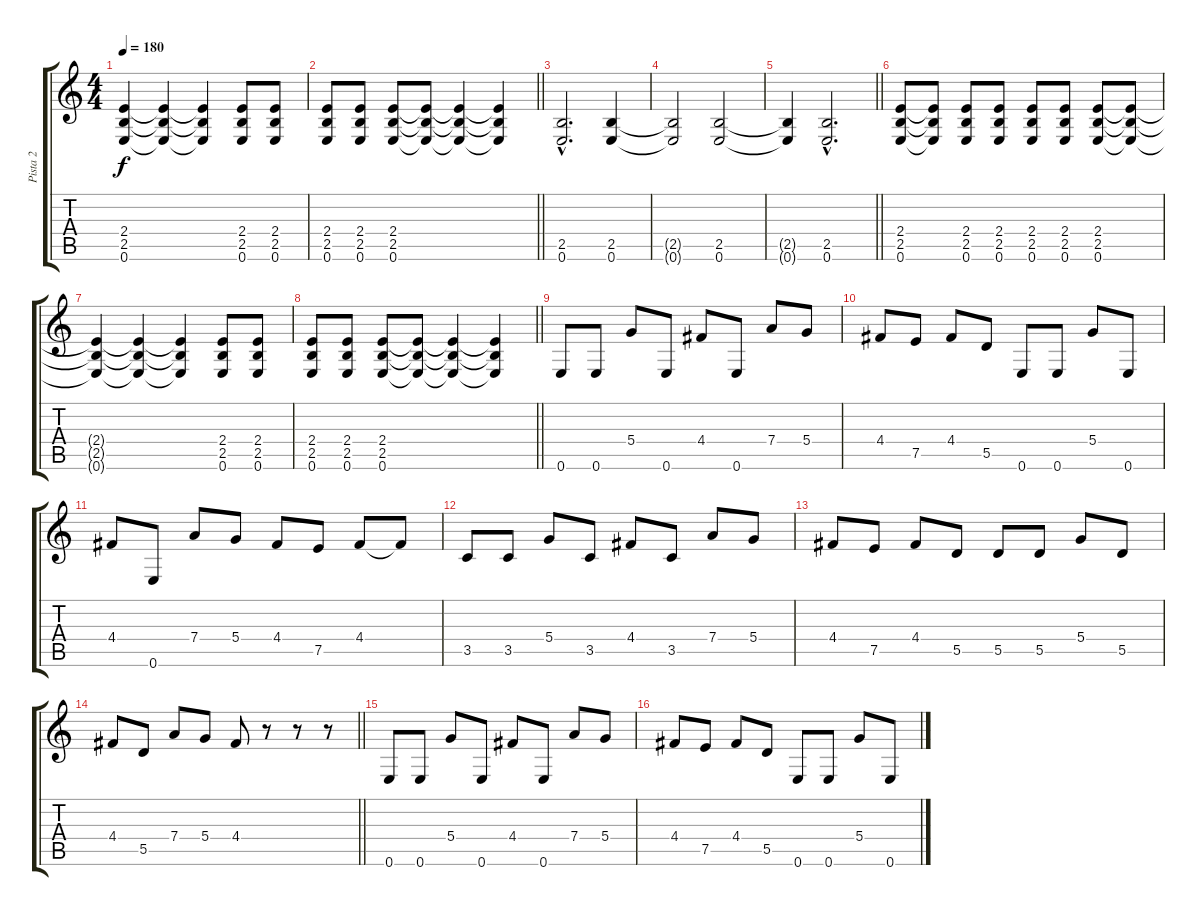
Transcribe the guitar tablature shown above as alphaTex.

\track ("Pista 2" "Pista 2") {instrument distortionguitar}
\staff {score tabs}
\tuning (E4 B3 G3 D3 A2 E2) {hide}
\ts (4 4)
\tempo 180
\clef g2
\ks c
(2.4{t} 2.5{t} 0.6{t}).4{dy f} (2.4{t} 2.5{t} 0.6{t}).4 (2.4{t} 2.5{t} 0.6{t}).4 (2.4 2.5 0.6).8 (2.4 2.5 0.6).8 |
\barLineRight lightlight
(2.4 2.5 0.6).8 (2.4 2.5 0.6).8 (2.4 2.5 0.6).8 (2.4{t} 2.5{t} 0.6{t}).8 (2.4{t} 2.5{t} 0.6{t}).4 (2.4{t} 2.5{t} 0.6{t}).4 |
\section ("" "")
(2.5{hac} 0.6{hac}).2{d} (2.5 0.6).4 |
(2.5{t} 0.6{t}).2 (2.5 0.6).2 |
\barLineRight lightlight
(2.5{t} 0.6{t}).4 (2.5{hac} 0.6{hac}).2{d} |
\section ("" "")
(2.4 2.5 0.6).8 (2.4{t} 2.5{t} 0.6{t}).8 (2.4 2.5 0.6).8 (2.4 2.5 0.6).8 (2.4 2.5 0.6).8 (2.4 2.5 0.6).8 (2.4 2.5 0.6).8 (2.4{t} 2.5{t} 0.6{t}).8 |
(2.4{t} 2.5{t} 0.6{t}).4 (2.4{t} 2.5{t} 0.6{t}).4 (2.4{t} 2.5{t} 0.6{t}).4 (2.4 2.5 0.6).8 (2.4 2.5 0.6).8 |
\barLineRight lightlight
(2.4 2.5 0.6).8 (2.4 2.5 0.6).8 (2.4 2.5 0.6).8 (2.4{t} 2.5{t} 0.6{t}).8 (2.4{t} 2.5{t} 0.6{t}).4 (2.4{t} 2.5{t} 0.6{t}).4 |
\section ("" "")
0.6.8 0.6.8 5.4.8 0.6.8 4.4.8 0.6.8 7.4.8 5.4.8 |
4.4.8 7.5.8 4.4.8 5.5.8 0.6.8 0.6.8 5.4.8 0.6.8 |
4.4.8 0.6.8 7.4.8 5.4.8 4.4.8 7.5.8 4.4.8 4.4{t}.8 |
3.5.8 3.5.8 5.4.8 3.5.8 4.4.8 3.5.8 7.4.8 5.4.8 |
4.4.8 7.5.8 4.4.8 5.5.8 5.5.8 5.5.8 5.4.8 5.5.8 |
\barLineRight lightlight
4.4.8 5.5.8 7.4.8 5.4.8 4.4.8 r.8 r.8 r.8 |
\section ("" "")
0.6.8 0.6.8 5.4.8 0.6.8 4.4.8 0.6.8 7.4.8 5.4.8 |
4.4.8 7.5.8 4.4.8 5.5.8 0.6.8 0.6.8 5.4.8 0.6.8
